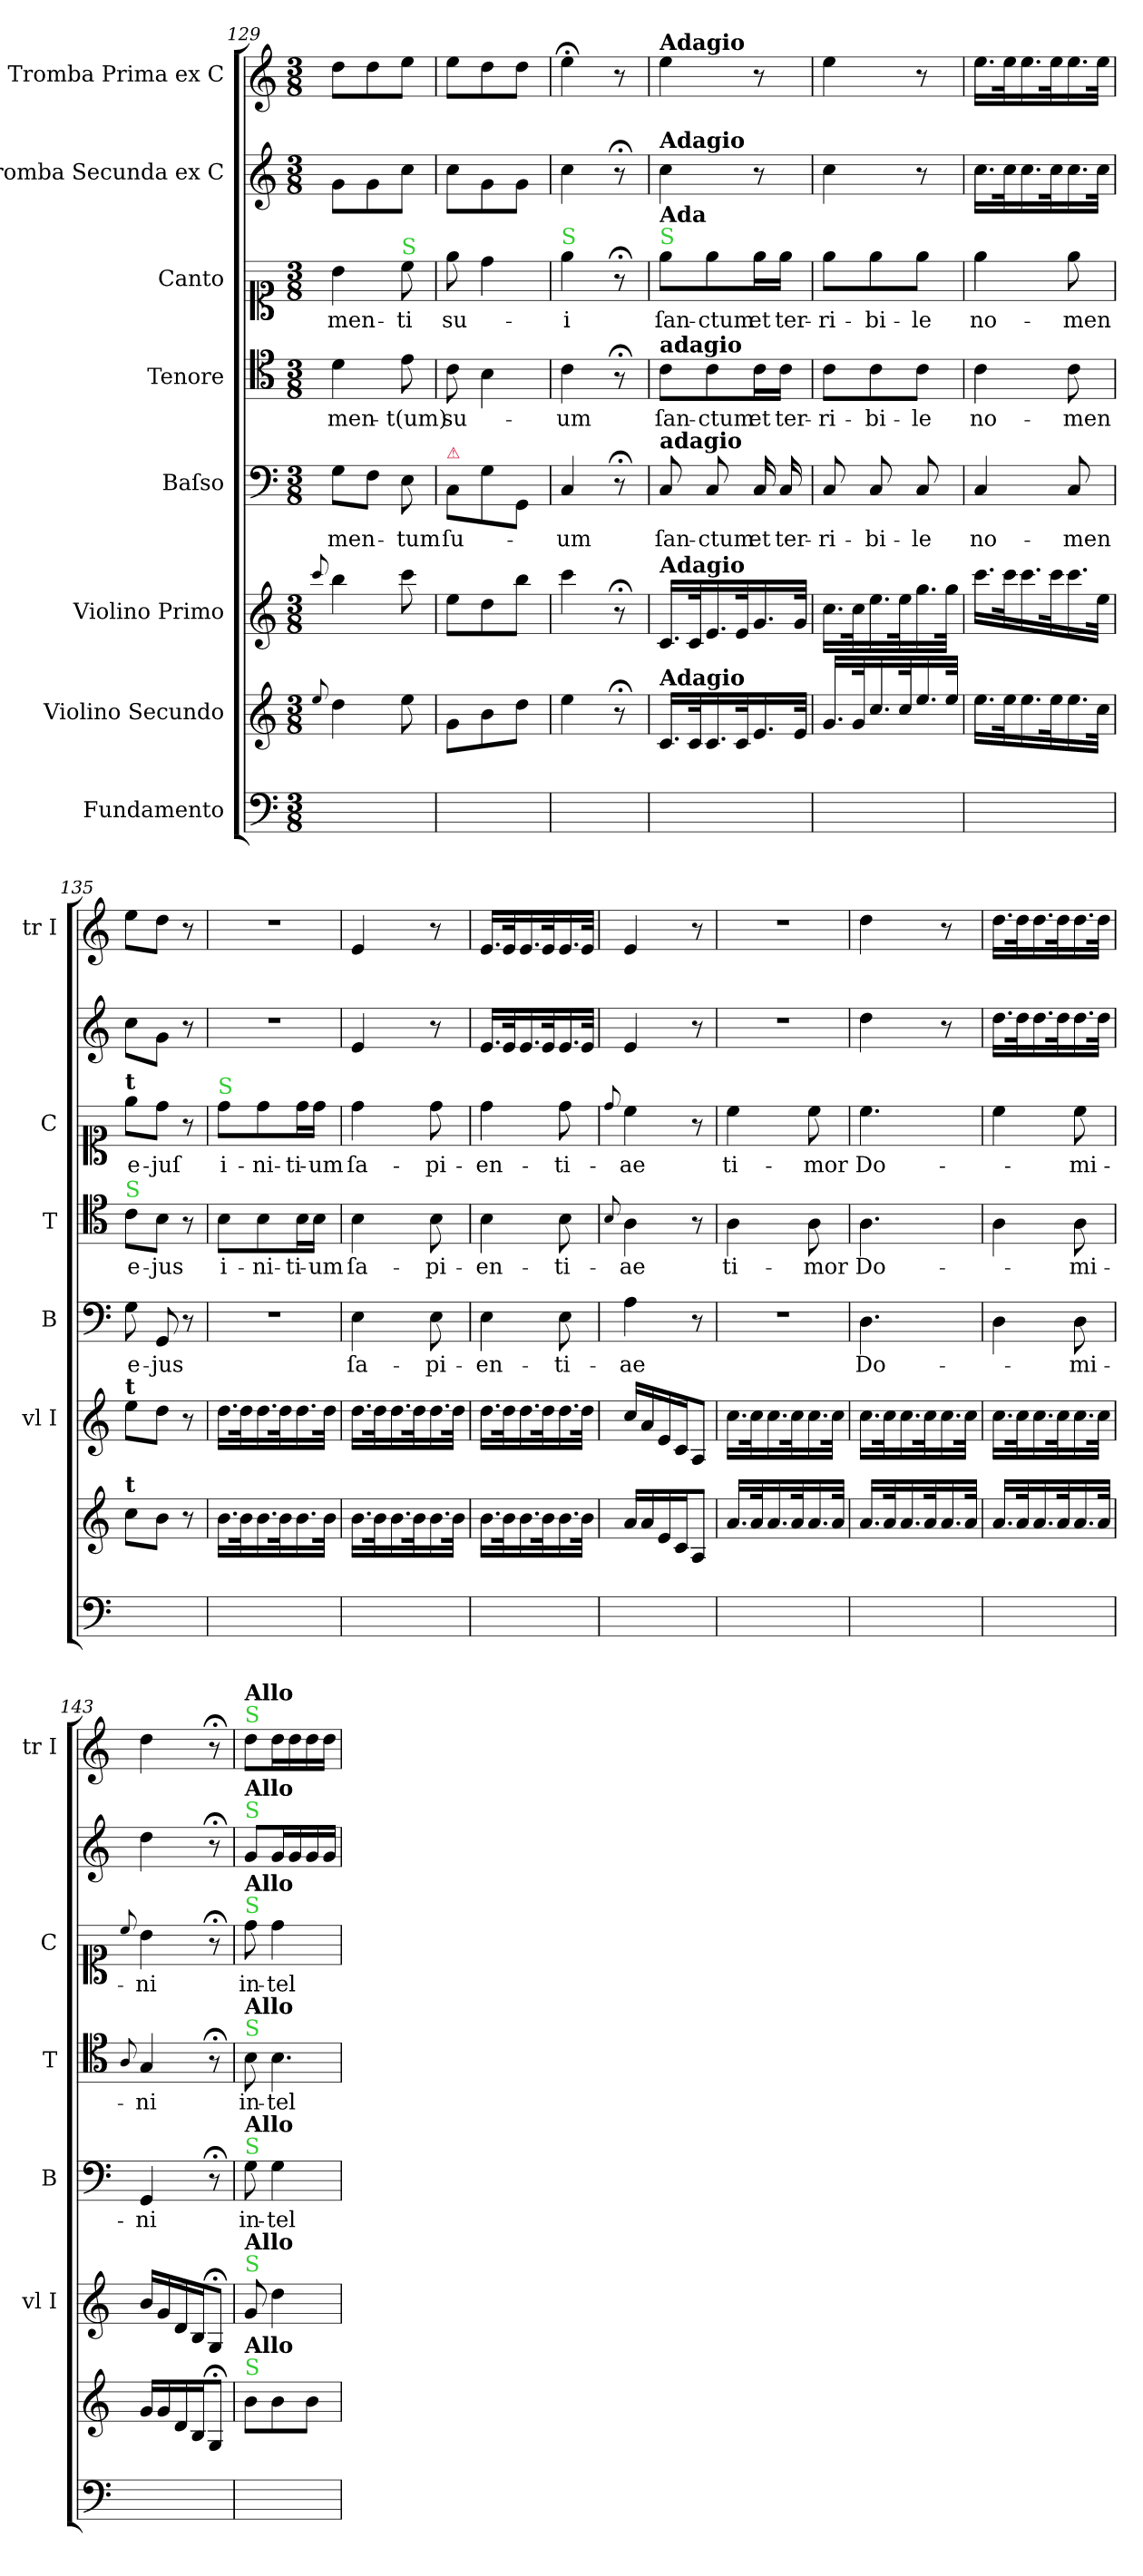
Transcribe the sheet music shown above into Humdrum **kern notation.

**kern	**kern	**kern	**kern	**text	**kern	**text	**kern	**text	**kern	**kern
*part8	*part7	*part6	*part5	*part5	*part4	*part4	*part3	*part3	*part2	*part1
*staff8	*staff7	*staff6	*staff5	*staff5	*staff4	*staff4	*staff3	*staff3	*staff2	*staff1
*I"Fundamento	*I"Violino Secundo	*I"Violino Primo	*I"Baſso	*	*I"Tenore	*	*I"Canto	*	*I"Tromba Secunda ex C	*I"Tromba Prima ex C
*	*	*I'vl I	*I'B	*	*I'T	*	*I'C	*	*	*I'tr I
*clefF4	*clefG2	*clefG2	*clefF4	*	*clefC4	*	*clefC1	*	*clefG2	*clefG2
*k[]	*k[]	*k[]	*k[]	*	*k[]	*	*k[]	*	*k[]	*k[]
*C:	*C:	*C:	*C:	*	*C:	*	*C:	*	*C:	*C:
*M3/8	*M3/8	*M3/8	*M3/8	*	*M3/8	*	*M3/8	*	*M3/8	*M3/8
=129	=129	=129	=129	=129	=129	=129	=129	=129	=129	=129
.	8qqee/	8qqccc/	.	.	.	.	.	.	.	.
4.ryy	4dd\	4bb\	8G\L	-men-	4d\	-men-	4b\	-men-	8g\L	8dd\L
.	.	.	8F\J	.	.	.	.	.	8g\	8dd\
!	!	!	!	!	!	!	!LO:TX:a:color=limegreen:t=S	!	!	!
.	8ee\	8ccc\	8E\	-tum	8e\	-t(um)	8cc\	-ti	8cc\J	8ee\J
=130	=130	=130	=130	=130	=130	=130	=130	=130	=130	=130
!	!	!	!LO:TX:a:color=crimson:t=⚠	!	!	!	!	!	!	!
4.ryy	8g\L	8ee\L	8C\L	ſu-	8c\	su-	8ee\	su-	8cc\L	8ee\L
.	8b\	8dd\	8G\	.	4B\	.	4dd\	.	8g\	8dd\
.	8dd\J	8bb\J	8GG/J	.	.	.	.	.	8g\J	8dd\J
=131	=131	=131	=131	=131	=131	=131	=131	=131	=131	=131
!	!	!	!	!	!	!	!LO:TX:a:color=limegreen:t=S	!	!	!
4.ryy	4ee\	4ccc\	4C/	-um	4c\	-um	4ee\	-i	4cc\	4ee;<\
.	8r;<	8r;<	8r;<	.	8r;<	.	8r;<	.	8r;<	8r
=132	=132	=132	=132	=132	=132	=132	=132	=132	=132	=132
!	!	!	!	!	!	!	!	!	!	!LO:TX:a:B:t=Adagio
!	!	!	!	!	!	!	!	!	!LO:TX:a:B:t=Adagio	!
!	!	!	!	!	!	!	!LO:TX:a:color=limegreen:t=S	!	!	!
!	!	!	!	!	!	!	!LO:TX:a:B:t=Ada	!	!	!
!	!	!	!	!	!LO:TX:a:B:t=adagio	!	!	!	!	!
!	!	!	!LO:TX:a:B:t=adagio	!	!	!	!	!	!	!
!	!	!LO:TX:a:B:t=Adagio	!	!	!	!	!	!	!	!
!	!LO:TX:a:B:t=Adagio	!	!	!	!	!	!	!	!	!
4.ryy	16.c/LL	16.c/LL	8C/	ſan-	8c\L	ſan-	8ee\L	ſan-	4cc\	4ee\
.	32c/K	32c/K	.	.	.	.	.	.	.	.
.	16.c/	16.e/	8C/	-ctum	8c\	-ctum	8ee\	-ctum	.	.
.	32c/K	32e/K	.	.	.	.	.	.	.	.
.	16.e/	16.g/	16C/	et	16c\L	et	16ee\L	et	8r	8r
.	.	.	16C/	ter-	16c\JJ	ter-	16ee\JJ	ter-	.	.
.	32e/JJk	32g/JJk	.	.	.	.	.	.	.	.
=133	=133	=133	=133	=133	=133	=133	=133	=133	=133	=133
4.ryy	16.g/LL	16.cc\LL	8C/	-ri-	8c\L	-ri-	8ee\L	-ri-	4cc\	4ee\
.	32g/K	32cc\K	.	.	.	.	.	.	.	.
.	16.cc/	16.ee\	8C/	-bi-	8c\	-bi-	8ee\	-bi-	.	.
.	32cc/K	32ee\K	.	.	.	.	.	.	.	.
.	16.ee/	16.gg\	8C/	-le	8c\J	-le	8ee\J	-le	8r	8r
.	32ee/JJk	32gg\JJk	.	.	.	.	.	.	.	.
=134	=134	=134	=134	=134	=134	=134	=134	=134	=134	=134
4.ryy	16.ee\LL	16.ccc\LL	4C/	no-	4c\	no-	4ee\	no-	16.cc\LL	16.ee\LL
.	32ee\K	32ccc\K	.	.	.	.	.	.	32cc\K	32ee\K
.	16.ee\	16.ccc\	.	.	.	.	.	.	16.cc\	16.ee\
.	32ee\K	32ccc\K	.	.	.	.	.	.	32cc\K	32ee\K
.	16.ee\	16.ccc\	8C/	-men	8c\	-men	8ee\	-men	16.cc\	16.ee\
.	32cc\JJk	32ee\JJk	.	.	.	.	.	.	32cc\JJk	32ee\JJk
=135	=135	=135	=135	=135	=135	=135	=135	=135	=135	=135
!	!	!	!	!	!	!	!LO:TX:a:B:t=t	!	!	!
!	!	!	!	!	!LO:TX:a:color=limegreen:t=S	!	!	!	!	!
!	!	!LO:TX:a:B:t=t	!	!	!	!	!	!	!	!
!	!LO:TX:a:B:t=t	!	!	!	!	!	!	!	!	!
4.ryy	8cc\L	8ee\L	8G\	e-	8c\L	e-	8ee\L	e-	8cc\L	8ee\L
.	8b\J	8dd\J	8GG/	-jus	8B\J	-jus	8dd\J	-juſ	8g\J	8dd\J
.	8r	8r	8r	.	8r	.	8r	.	8r	8r
=136	=136	=136	=136	=136	=136	=136	=136	=136	=136	=136
!	!	!	!	!	!	!	!LO:TX:a:color=limegreen:t=S	!	!	!
4.ryy	16.b\LL	16.dd\LL	4.r	.	8B\L	i-	8dd\L	i-	4.r	4.r
.	32b\K	32dd\K	.	.	.	.	.	.	.	.
.	16.b\	16.dd\	.	.	8B\	-ni-	8dd\	-ni-	.	.
.	32b\K	32dd\K	.	.	.	.	.	.	.	.
.	16.b\	16.dd\	.	.	16B\L	-ti-	16dd\L	-ti-	.	.
.	.	.	.	.	16B\JJ	-um	16dd\JJ	-um	.	.
.	32b\JJk	32dd\JJk	.	.	.	.	.	.	.	.
=137	=137	=137	=137	=137	=137	=137	=137	=137	=137	=137
4.ryy	16.b\LL	16.dd\LL	4E\	ſa-	4B\	ſa-	4dd\	ſa-	4e/	4e/
.	32b\K	32dd\K	.	.	.	.	.	.	.	.
.	16.b\	16.dd\	.	.	.	.	.	.	.	.
.	32b\K	32dd\K	.	.	.	.	.	.	.	.
.	16.b\	16.dd\	8E\	-pi-	8B\	-pi-	8dd\	-pi-	8r	8r
.	32b\JJk	32dd\JJk	.	.	.	.	.	.	.	.
=138	=138	=138	=138	=138	=138	=138	=138	=138	=138	=138
4.ryy	16.b\LL	16.dd\LL	4E\	-en-	4B\	-en-	4dd\	-en-	16.e/LL	16.e/LL
.	32b\K	32dd\K	.	.	.	.	.	.	32e/K	32e/K
.	16.b\	16.dd\	.	.	.	.	.	.	16.e/	16.e/
.	32b\K	32dd\K	.	.	.	.	.	.	32e/K	32e/K
.	16.b\	16.dd\	8E\	-ti-	8B\	-ti-	8dd\	-ti-	16.e/	16.e/
.	32b\JJk	32dd\JJk	.	.	.	.	.	.	32e/JJk	32e/JJk
=139	=139	=139	=139	=139	=139	=139	=139	=139	=139	=139
.	.	.	.	.	8qqB/	.	8qqdd/	.	.	.
4.ryy	16a/LL	16cc/LL	4A\	-ae	4A\	-ae	4cc\	-ae	4e/	4e/
.	16a/	16a/	.	.	.	.	.	.	.	.
.	16e/	16e/	.	.	.	.	.	.	.	.
.	16c/J	16c/J	.	.	.	.	.	.	.	.
.	8A/J	8A/J	8r	.	8r	.	8r	.	8r	8r
=140	=140	=140	=140	=140	=140	=140	=140	=140	=140	=140
4.ryy	16.a/LL	16.cc\LL	4.r	.	4A\	ti-	4cc\	ti-	4.r	4.r
.	32a/K	32cc\K	.	.	.	.	.	.	.	.
.	16.a/	16.cc\	.	.	.	.	.	.	.	.
.	32a/K	32cc\K	.	.	.	.	.	.	.	.
.	16.a/	16.cc\	.	.	8A\	-mor	8cc\	-mor	.	.
.	32a/JJk	32cc\JJk	.	.	.	.	.	.	.	.
=141	=141	=141	=141	=141	=141	=141	=141	=141	=141	=141
4.ryy	16.a/LL	16.cc\LL	4.D\	Do-	4.A\	Do-	4.cc\	Do-	4dd\	4dd\
.	32a/K	32cc\K	.	.	.	.	.	.	.	.
.	16.a/	16.cc\	.	.	.	.	.	.	.	.
.	32a/K	32cc\K	.	.	.	.	.	.	.	.
.	16.a/	16.cc\	.	.	.	.	.	.	8r	8r
.	32a/JJk	32cc\JJk	.	.	.	.	.	.	.	.
=142	=142	=142	=142	=142	=142	=142	=142	=142	=142	=142
4.ryy	16.a/LL	16.cc\LL	4D\	.	4A\	.	4cc\	.	16.dd\LL	16.dd\LL
.	32a/K	32cc\K	.	.	.	.	.	.	32dd\K	32dd\K
.	16.a/	16.cc\	.	.	.	.	.	.	16.dd\	16.dd\
.	32a/K	32cc\K	.	.	.	.	.	.	32dd\K	32dd\K
.	16.a/	16.cc\	8D\	-mi-	8A\	-mi-	8cc\	-mi-	16.dd\	16.dd\
.	32a/JJk	32cc\JJk	.	.	.	.	.	.	32dd\JJk	32dd\JJk
=143	=143	=143	=143	=143	=143	=143	=143	=143	=143	=143
.	.	.	.	.	8qqA/	.	8qqcc/	.	.	.
4.ryy	16g/LL	16b/LL	4GG/	-ni	4G/	-ni	4b\	-ni	4dd\	4dd\
.	16g/	16g/	.	.	.	.	.	.	.	.
.	16d/	16d/	.	.	.	.	.	.	.	.
.	16B/J	16B/J	.	.	.	.	.	.	.	.
.	8G;</J	8G;</J	8r;<	.	8r;<	.	8r;<	.	8r;<	8r;<
=144	=144	=144	=144	=144	=144	=144	=144	=144	=144	=144
!	!	!	!	!	!	!	!	!	!	!LO:TX:a:color=limegreen:t=S
!	!	!	!	!	!	!	!	!	!	!LO:TX:a:B:t=Allo
!	!	!	!	!	!	!	!	!	!LO:TX:a:color=limegreen:t=S	!
!	!	!	!	!	!	!	!	!	!LO:TX:a:B:t=Allo	!
!	!	!	!	!	!	!	!LO:TX:a:color=limegreen:t=S	!	!	!
!	!	!	!	!	!	!	!LO:TX:a:B:t=Allo	!	!	!
!	!	!	!	!	!LO:TX:a:color=limegreen:t=S	!	!	!	!	!
!	!	!	!	!	!LO:TX:a:B:t=Allo	!	!	!	!	!
!	!	!	!LO:TX:a:color=limegreen:t=S	!	!	!	!	!	!	!
!	!	!	!LO:TX:a:B:t=Allo	!	!	!	!	!	!	!
!	!	!LO:TX:a:color=limegreen:t=S	!	!	!	!	!	!	!	!
!	!	!LO:TX:a:B:t=Allo	!	!	!	!	!	!	!	!
!	!LO:TX:a:color=limegreen:t=S	!	!	!	!	!	!	!	!	!
!	!LO:TX:a:B:t=Allo	!	!	!	!	!	!	!	!	!
4.ryy	8b\L	8g/	8G\	in-	8B\	in-	8dd\	in-	8g/L	8dd\L
!	!	!	!	!	!LO:N:vis=4.	!	!	!	!	!
.	8b\	4dd\	4G\	-tel-	4B\	-tel-	4dd\	-tel-	16g/L	16dd\L
.	.	.	.	.	.	.	.	.	16g/	16dd\
.	8b\J	.	.	.	.	.	.	.	16g/	16dd\
.	.	.	.	.	.	.	.	.	16g/JJ	16dd\JJ
=	=	=	=	=	=	=	=	=	=	=
*-	*-	*-	*-	*-	*-	*-	*-	*-	*-	*-
